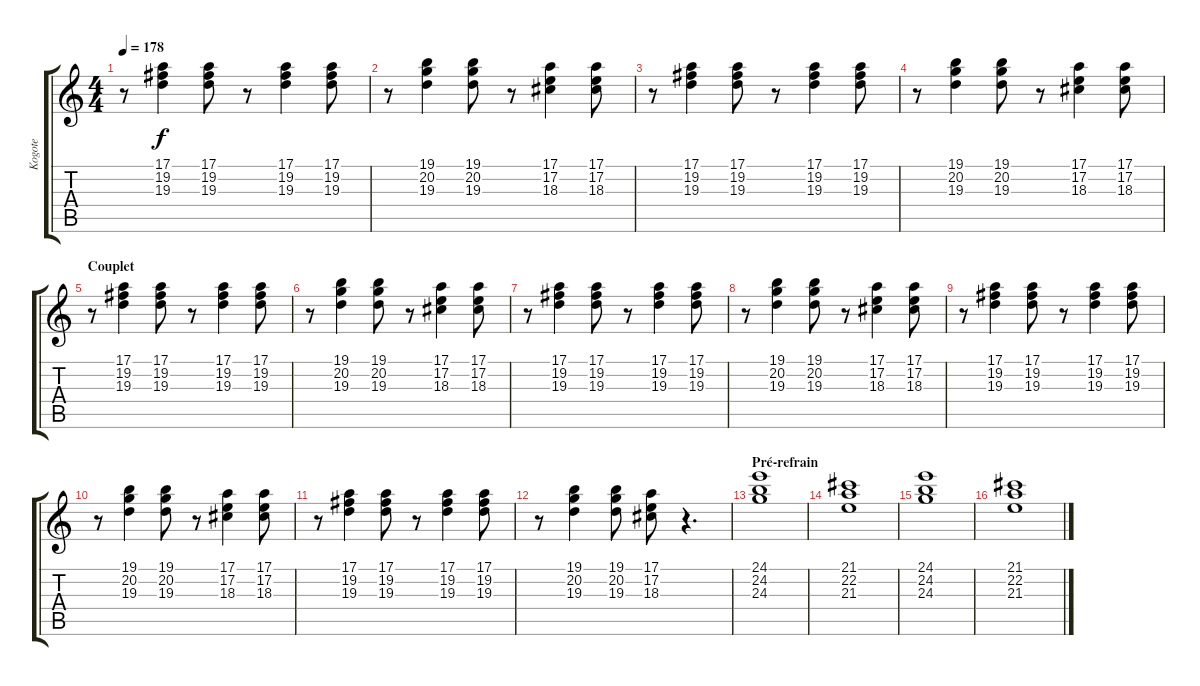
\track ("Kogote" "Kogote") {instrument drawbarorgan}
\staff {score tabs}
\tuning (E4 B3 G3 D3 A2 E2) {hide}
\ts (4 4)
\tempo 178
\clef g2
\ks c
r.8{dy f} (17.1 19.2 19.3).4 (17.1 19.2 19.3).8 r.8 (17.1 19.2 19.3).4 (17.1 19.2 19.3).8 |
r.8 (19.1 20.2 19.3).4 (19.1 20.2 19.3).8 r.8 (17.1 17.2 18.3).4 (17.1 17.2 18.3).8 |
r.8 (17.1 19.2 19.3).4 (17.1 19.2 19.3).8 r.8 (17.1 19.2 19.3).4 (17.1 19.2 19.3).8 |
r.8 (19.1 20.2 19.3).4 (19.1 20.2 19.3).8 r.8 (17.1 17.2 18.3).4 (17.1 17.2 18.3).8 |
\section ("" "Couplet")
r.8 (17.1 19.2 19.3).4 (17.1 19.2 19.3).8 r.8 (17.1 19.2 19.3).4 (17.1 19.2 19.3).8 |
r.8 (19.1 20.2 19.3).4 (19.1 20.2 19.3).8 r.8 (17.1 17.2 18.3).4 (17.1 17.2 18.3).8 |
r.8 (17.1 19.2 19.3).4 (17.1 19.2 19.3).8 r.8 (17.1 19.2 19.3).4 (17.1 19.2 19.3).8 |
r.8 (19.1 20.2 19.3).4 (19.1 20.2 19.3).8 r.8 (17.1 17.2 18.3).4 (17.1 17.2 18.3).8 |
r.8 (17.1 19.2 19.3).4 (17.1 19.2 19.3).8 r.8 (17.1 19.2 19.3).4 (17.1 19.2 19.3).8 |
r.8 (19.1 20.2 19.3).4 (19.1 20.2 19.3).8 r.8 (17.1 17.2 18.3).4 (17.1 17.2 18.3).8 |
r.8 (17.1 19.2 19.3).4 (17.1 19.2 19.3).8 r.8 (17.1 19.2 19.3).4 (17.1 19.2 19.3).8 |
r.8 (19.1 20.2 19.3).4 (19.1 20.2 19.3).8 (17.1 17.2 18.3).8 r.4{d} |
\section ("" "Pré-refrain")
(24.1 24.2 24.3).1 |
(21.1 22.2 21.3).1 |
(24.1 24.2 24.3).1 |
(21.1 22.2 21.3).1
